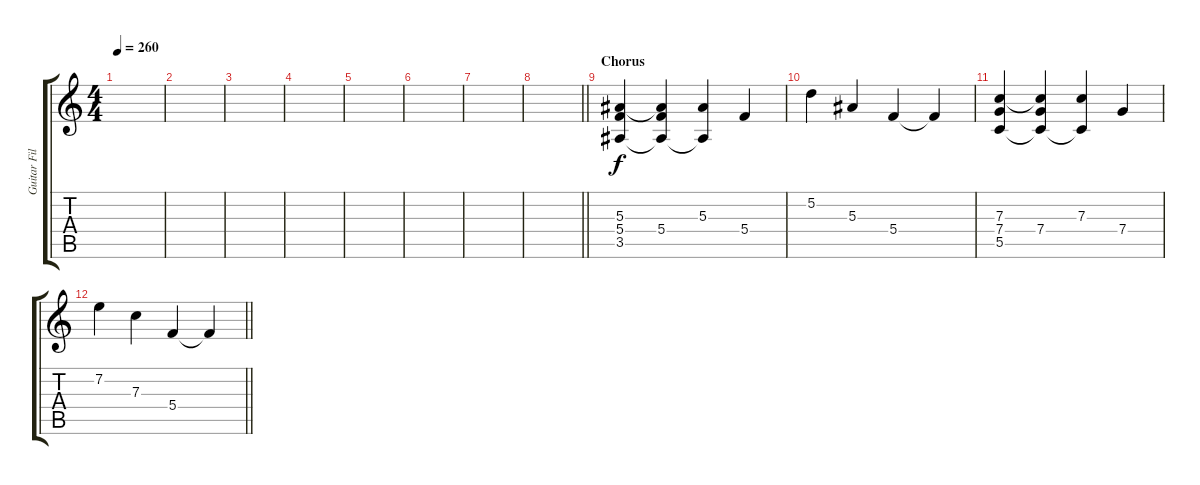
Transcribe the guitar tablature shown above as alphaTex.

\track ("Guitar Fills" "Guitar Fil") {instrument distortionguitar}
\staff {score tabs}
\tuning (D4 A3 F3 C3 G2 D2) {hide}
\ts (4 4)
\tempo 260
\clef g2
\ks c
|
|
|
|
|
|
|
\barLineRight lightlight
|
\section ("" "Chorus")
(5.3 5.4 3.5).4 (5.3{t} 5.4 3.5{t}).4 (5.3 3.5{t}).4 5.4.4 |
5.2.4 5.3.4 5.4.4 5.4{t}.4 |
(7.3 7.4 5.5).4 (7.3{t} 7.4 5.5{t}).4 (7.3 5.5{t}).4 7.4.4 |
\barLineRight lightlight
7.2.4 7.3.4 5.4.4 5.4{t}.4
